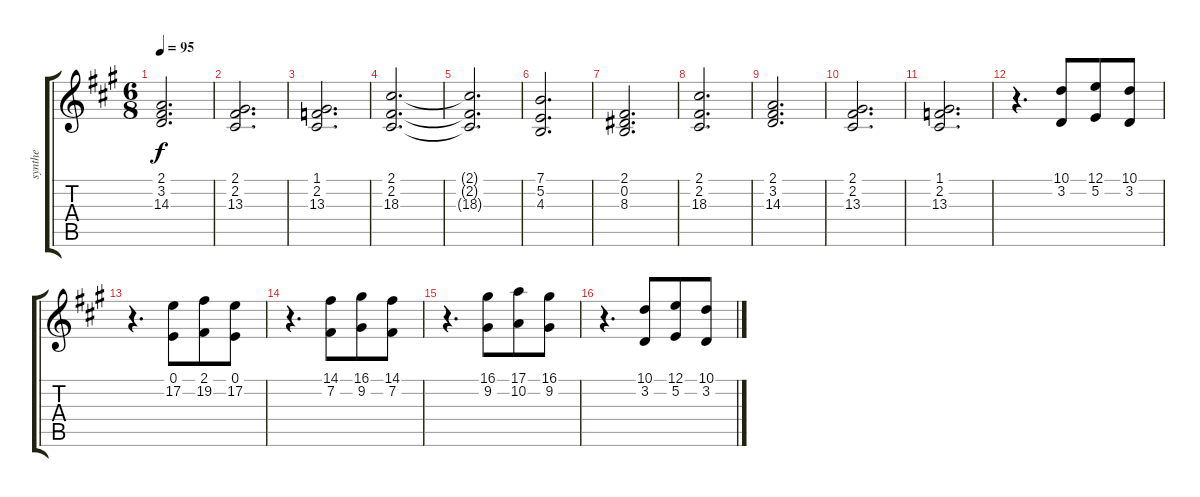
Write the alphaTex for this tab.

\track ("synthe" "synthe") {instrument pad4choir}
\staff {score tabs}
\tuning (E4 B3 G3 D3 A2 E2) {hide}
\ts (6 8)
\tempo 95
\clef g2
\ks a
(2.1 3.2 14.3).2{d dy f} |
(2.1 2.2 13.3).2{d} |
(1.1 2.2 13.3).2{d} |
(2.1 2.2 18.3).2{d} |
(2.1{t} 2.2{t} 18.3{t}).2{d} |
(7.1 5.2 4.3).2{d} |
(2.1 0.2 8.3).2{d} |
(2.1 2.2 18.3).2{d} |
(2.1 3.2 14.3).2{d} |
(2.1 2.2 13.3).2{d} |
(1.1 2.2 13.3).2{d} |
r.4{d} (10.1 3.2).8 (12.1 5.2).8 (10.1 3.2).8 |
r.4{d} (0.1 17.2).8 (2.1 19.2).8 (0.1 17.2).8 |
r.4{d} (14.1 7.2).8 (16.1 9.2).8 (14.1 7.2).8 |
r.4{d} (16.1 9.2).8 (17.1 10.2).8 (16.1 9.2).8 |
r.4{d} (10.1 3.2).8 (12.1 5.2).8 (10.1 3.2).8
